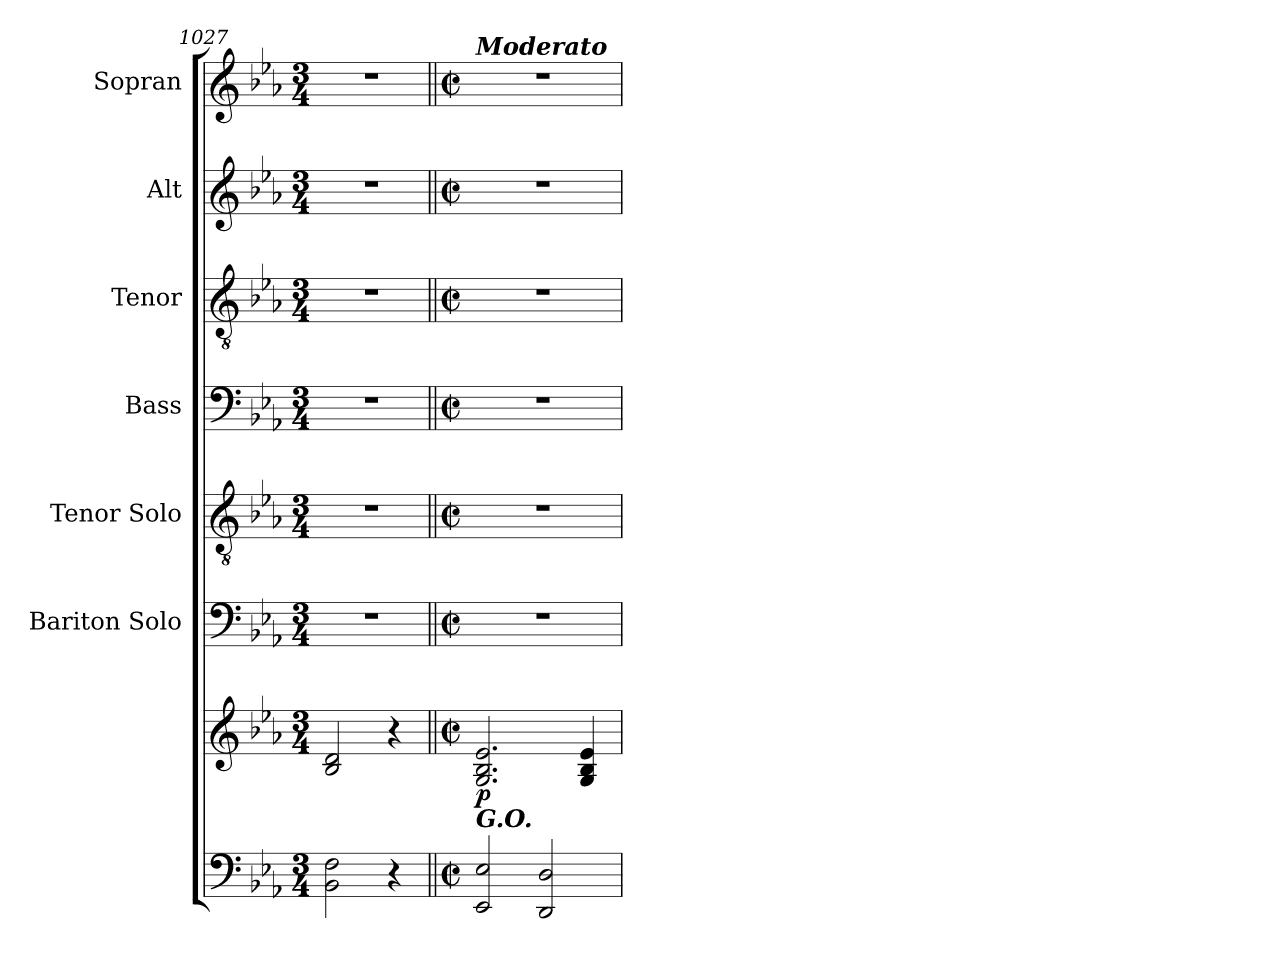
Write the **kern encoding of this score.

**kern	**kern	**dynam	**kern	**kern	**kern	**kern	**kern	**kern
*part7	*part7	*part7	*part6	*part5	*part4	*part3	*part2	*part1
*staff8	*staff7	*staff7/8	*staff6	*staff5	*staff4	*staff3	*staff2	*staff1
*	*	*	*I"Bariton Solo	*I"Tenor Solo	*I"Bass	*I"Tenor	*I"Alt	*I"Sopran
*	*	*	*	*	*I'B.	*I'T.	*I'A.	*I'S.
*clefF4	*clefG2	*	*clefF4	*clefGv2	*clefF4	*clefGv2	*clefG2	*clefG2
*k[b-e-a-]	*k[b-e-a-]	*	*k[b-e-a-]	*k[b-e-a-]	*k[b-e-a-]	*k[b-e-a-]	*k[b-e-a-]	*k[b-e-a-]
*E-:	*E-:	*	*E-:	*E-:	*E-:	*E-:	*E-:	*E-:
*M3/4	*M3/4	*	*M3/4	*M3/4	*M3/4	*M3/4	*M3/4	*M3/4
=1027	=1027	=1027	=1027	=1027	=1027	=1027	=1027	=1027
2BB-\ 2F\	2B-/ 2d/	.	2.r	2.r	2.r	2.r	2.r	2.r
4r	4r	.	.	.	.	.	.	.
=1028||	=1028||	=1028||	=1028||	=1028||	=1028||	=1028||	=1028||	=1028||
*M2/2	*M2/2	*	*M2/2	*M2/2	*M2/2	*M2/2	*M2/2	*M2/2
*met(c|)	*met(c|)	*	*met(c|)	*met(c|)	*met(c|)	*met(c|)	*met(c|)	*met(c|)
!	!	!	!	!	!	!	!	!LO:TX:a:Bi:t=Moderato
!	!LO:TX:b:Bi:t=G.O.	!	!	!	!	!	!	!
!	!	!LO:DY:b	!	!	!	!	!	!
2EE-/ 2E-/	2.G/ 2.B-/ 2.e-/	p	1r	1r	1r	1r	1r	1r
2DD/ 2D/	.	.	.	.	.	.	.	.
.	4G/ 4B-/ 4e-/	.	.	.	.	.	.	.
=	=	=	=	=	=	=	=	=
*-	*-	*-	*-	*-	*-	*-	*-	*-
